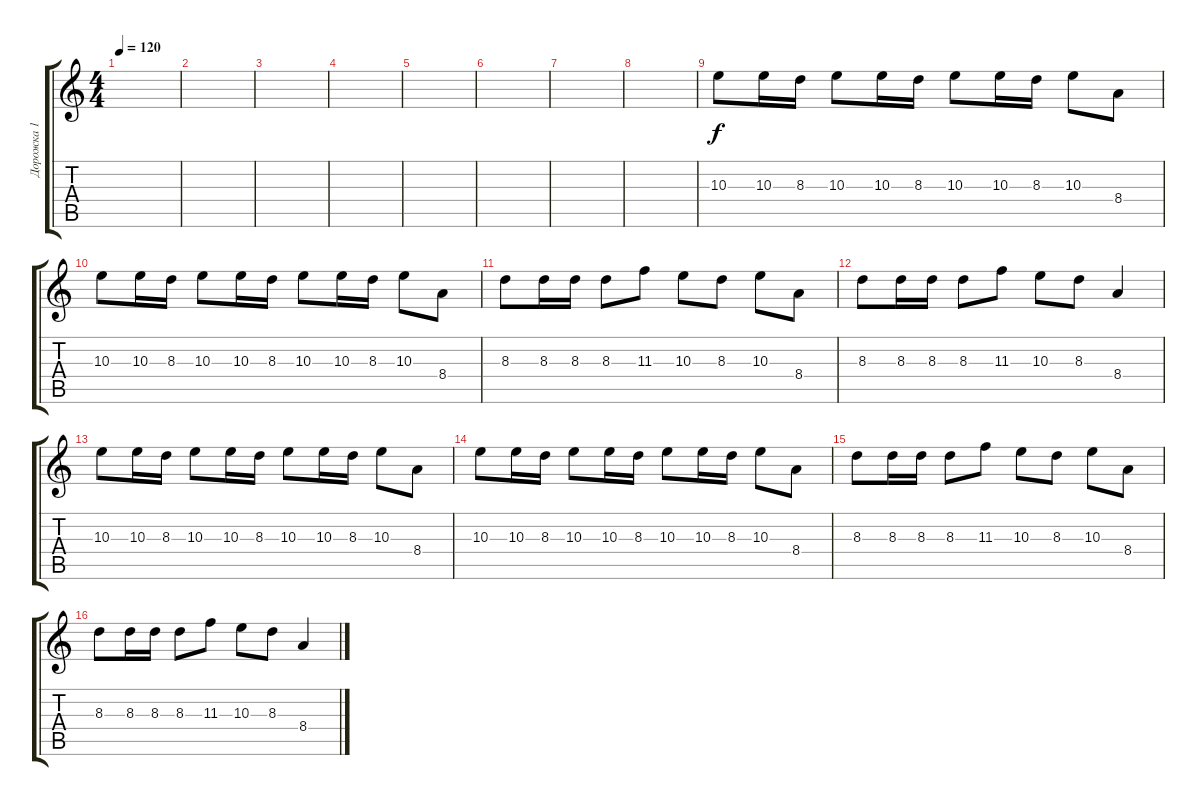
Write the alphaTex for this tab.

\track ("Дорожка 1" "Дорожка 1") {instrument distortionguitar}
\staff {score tabs}
\tuning (Eb4 Bb3 Gb3 Db3 Ab2 Eb2) {hide}
\ts (4 4)
\tempo 120
\clef g2
\ks c
|
|
|
|
|
|
|
|
10.3.8 10.3.16 8.3.16 10.3.8 10.3.16 8.3.16 10.3.8 10.3.16 8.3.16 10.3.8 8.4.8 |
10.3.8 10.3.16 8.3.16 10.3.8 10.3.16 8.3.16 10.3.8 10.3.16 8.3.16 10.3.8 8.4.8 |
8.3.8 8.3.16 8.3.16 8.3.8 11.3.8 10.3.8 8.3.8 10.3.8 8.4.8 |
8.3.8 8.3.16 8.3.16 8.3.8 11.3.8 10.3.8 8.3.8 8.4.4 |
10.3.8 10.3.16 8.3.16 10.3.8 10.3.16 8.3.16 10.3.8 10.3.16 8.3.16 10.3.8 8.4.8 |
10.3.8 10.3.16 8.3.16 10.3.8 10.3.16 8.3.16 10.3.8 10.3.16 8.3.16 10.3.8 8.4.8 |
8.3.8 8.3.16 8.3.16 8.3.8 11.3.8 10.3.8 8.3.8 10.3.8 8.4.8 |
8.3.8 8.3.16 8.3.16 8.3.8 11.3.8 10.3.8 8.3.8 8.4.4
